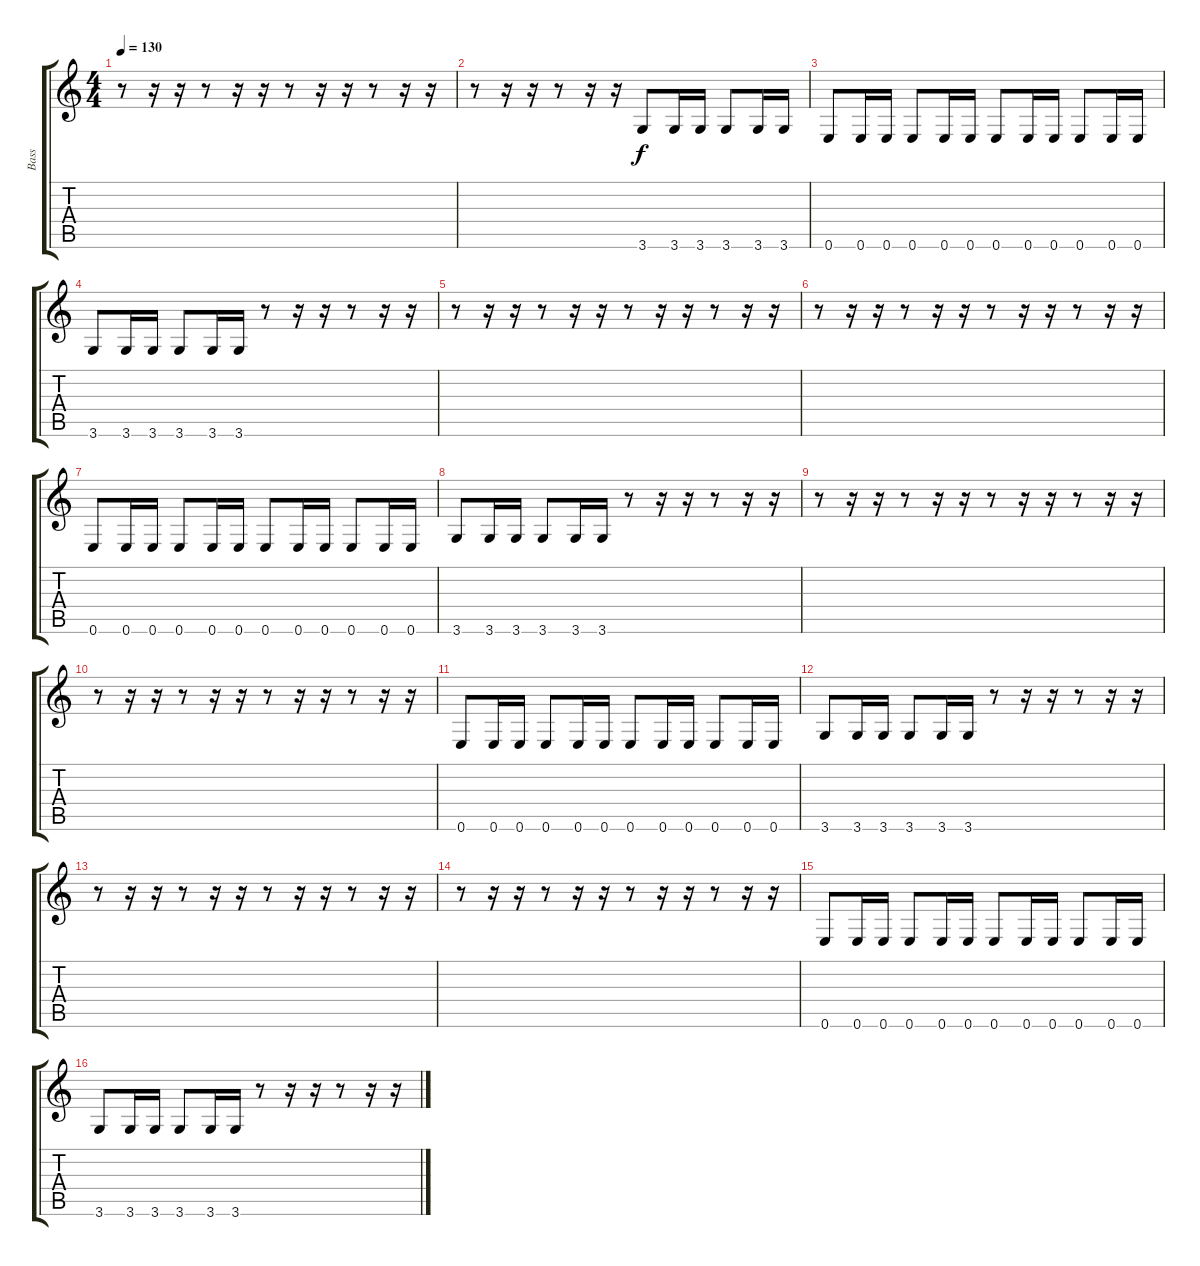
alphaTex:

\track ("Bass" "Bass") {instrument electricbassfinger}
\staff {score tabs}
\tuning (E4 B3 G3 D3 A2 E2) {hide}
\ts (4 4)
\tempo 130
\clef g2
\ks c
r.8{dy f} r.16 r.16 r.8 r.16 r.16 r.8 r.16 r.16 r.8 r.16 r.16 |
r.8 r.16 r.16 r.8 r.16 r.16 3.6.8 3.6.16 3.6.16 3.6.8 3.6.16 3.6.16 |
0.6.8 0.6.16 0.6.16 0.6.8 0.6.16 0.6.16 0.6.8 0.6.16 0.6.16 0.6.8 0.6.16 0.6.16 |
3.6.8 3.6.16 3.6.16 3.6.8 3.6.16 3.6.16 r.8 r.16 r.16 r.8 r.16 r.16 |
r.8 r.16 r.16 r.8 r.16 r.16 r.8 r.16 r.16 r.8 r.16 r.16 |
r.8 r.16 r.16 r.8 r.16 r.16 r.8 r.16 r.16 r.8 r.16 r.16 |
0.6.8 0.6.16 0.6.16 0.6.8 0.6.16 0.6.16 0.6.8 0.6.16 0.6.16 0.6.8 0.6.16 0.6.16 |
3.6.8 3.6.16 3.6.16 3.6.8 3.6.16 3.6.16 r.8 r.16 r.16 r.8 r.16 r.16 |
r.8 r.16 r.16 r.8 r.16 r.16 r.8 r.16 r.16 r.8 r.16 r.16 |
r.8 r.16 r.16 r.8 r.16 r.16 r.8 r.16 r.16 r.8 r.16 r.16 |
0.6.8 0.6.16 0.6.16 0.6.8 0.6.16 0.6.16 0.6.8 0.6.16 0.6.16 0.6.8 0.6.16 0.6.16 |
3.6.8 3.6.16 3.6.16 3.6.8 3.6.16 3.6.16 r.8 r.16 r.16 r.8 r.16 r.16 |
r.8 r.16 r.16 r.8 r.16 r.16 r.8 r.16 r.16 r.8 r.16 r.16 |
r.8 r.16 r.16 r.8 r.16 r.16 r.8 r.16 r.16 r.8 r.16 r.16 |
0.6.8 0.6.16 0.6.16 0.6.8 0.6.16 0.6.16 0.6.8 0.6.16 0.6.16 0.6.8 0.6.16 0.6.16 |
3.6.8 3.6.16 3.6.16 3.6.8 3.6.16 3.6.16 r.8 r.16 r.16 r.8 r.16 r.16
